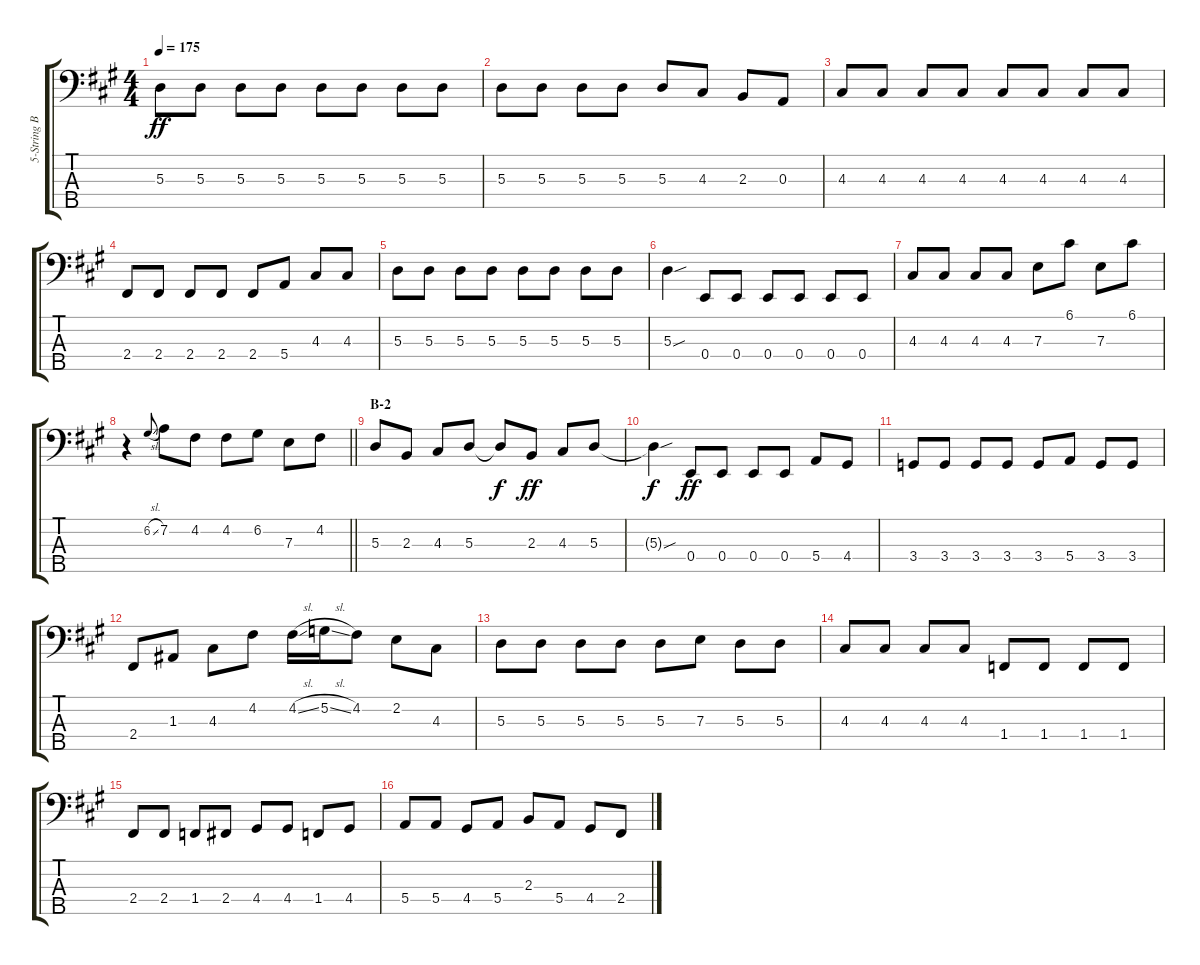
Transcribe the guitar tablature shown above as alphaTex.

\track ("5-String Bass" "5-String B") {instrument electricbasspick}
\staff {score tabs}
\tuning (G2 D2 A1 E1 B0) {hide}
\ts (4 4)
\tempo 175
\clef f4
\ks a
5.3.8{dy ff} 5.3.8 5.3.8 5.3.8 5.3.8 5.3.8 5.3.8 5.3.8 |
5.3.8 5.3.8 5.3.8 5.3.8 5.3.8 4.3.8 2.3.8 0.3.8 |
4.3.8 4.3.8 4.3.8 4.3.8 4.3.8 4.3.8 4.3.8 4.3.8 |
2.4.8 2.4.8 2.4.8 2.4.8 2.4.8 5.4.8 4.3.8 4.3.8 |
5.3.8 5.3.8 5.3.8 5.3.8 5.3.8 5.3.8 5.3.8 5.3.8 |
5.3{sou}.4 0.4.8 0.4.8 0.4.8 0.4.8 0.4.8 0.4.8 |
4.3.8 4.3.8 4.3.8 4.3.8 7.3.8 6.1.8 7.3.8 6.1.8 |
\barLineRight lightlight
r.4 6.2{sl}.8{gr onbeat} 7.2.8 4.2.8 4.2.8 6.2.8 7.3.8 4.2.8 |
\section ("" "B-2")
5.3.8 2.3.8 4.3.8 5.3.8 5.3{t}.8{dy f} 2.3.8{dy ff} 4.3.8 5.3.8 |
5.3{sou t}.4{dy f} 0.4.8{dy ff} 0.4.8 0.4.8 0.4.8 5.4.8 4.4.8 |
3.4.8 3.4.8 3.4.8 3.4.8 3.4.8 5.4.8 3.4.8 3.4.8 |
2.4.8 1.3.8 4.3.8 4.2.8 4.2{sl}.16 5.2{sl}.16 4.2.8 2.2.8 4.3.8 |
5.3.8 5.3.8 5.3.8 5.3.8 5.3.8 7.3.8 5.3.8 5.3.8 |
4.3.8 4.3.8 4.3.8 4.3.8 1.4.8 1.4.8 1.4.8 1.4.8 |
2.4.8 2.4.8 1.4.8 2.4.8 4.4.8 4.4.8 1.4.8 4.4.8 |
5.4.8 5.4.8 4.4.8 5.4.8 2.3.8 5.4.8 4.4.8 2.4.8
